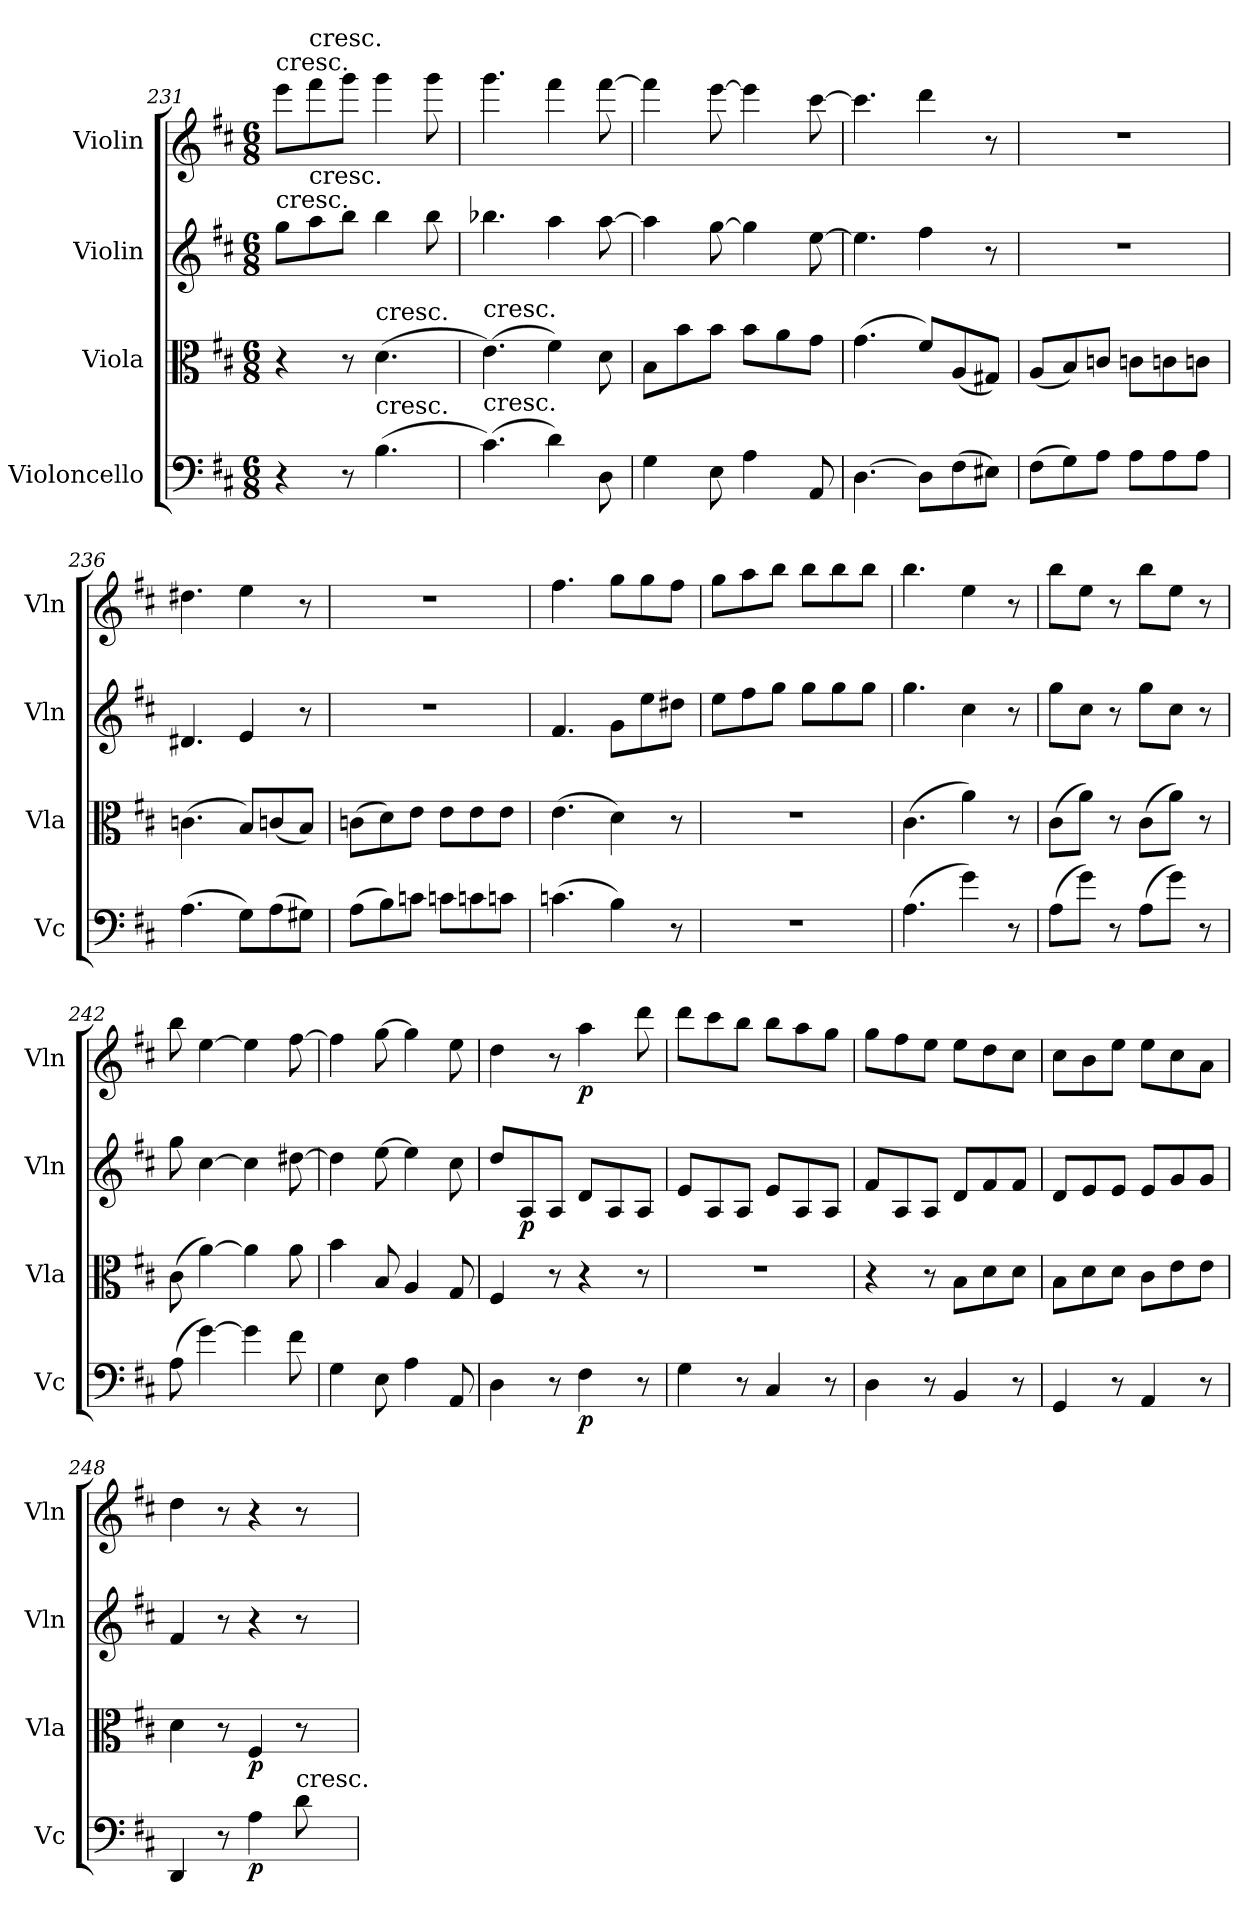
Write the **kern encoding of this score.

**kern	**dynam	**kern	**dynam	**kern	**dynam	**kern	**dynam
*part4	*part4	*part3	*part3	*part2	*part2	*part1	*part1
*staff4	*staff4	*staff3	*staff3	*staff2	*staff2	*staff1	*staff1
*I"Violoncello	*	*I"Viola	*	*I"Violin	*	*I"Violin	*
*I'Vc	*	*I'Vla	*	*I'Vln	*	*I'Vln	*
*clefF4	*	*clefC3	*	*clefG2	*	*clefG2	*
*k[f#c#]	*	*k[f#c#]	*	*k[f#c#]	*	*k[f#c#]	*
*D:	*	*D:	*	*D:	*	*D:	*
*M6/8	*	*M6/8	*	*M6/8	*	*M6/8	*
=231	=231	=231	=231	=231	=231	=231	=231
!	!	!	!	!	!	!LO:TX:t=cresc.	!
!	!	!	!	!LO:TX:t=cresc.	!	!	!
4r	.	4r	.	8gg\L	.	8eee\L	.
!	!	!	!	!	!	!LO:TX:t=cresc.	!
!	!	!	!	!LO:TX:t=cresc.	!	!	!
.	.	.	.	8aa\	.	8fff#\	.
8r	.	8r	.	8bb\J	.	8ggg\J	.
!	!	!LO:TX:t=cresc.	!	!	!	!	!
!LO:TX:t=cresc.	!	!	!	!	!	!	!
(4.B\	.	(4.d\	.	4bb\	.	4ggg\	.
.	.	.	.	8bb\	.	8ggg\	.
=232	=232	=232	=232	=232	=232	=232	=232
!	!	!LO:TX:t=cresc.	!	!	!	!	!
!LO:TX:t=cresc.	!	!	!	!	!	!	!
(4.c#\)	.	(4.e\)	.	4.bb-X\	.	4.ggg\	.
4d\)	.	4f#\)	.	4aa\	.	4fff#\	.
8D\	.	8d\	.	[8aa\	.	[8fff#\	.
=233	=233	=233	=233	=233	=233	=233	=233
4G\	.	8B\L	.	4aa\]	.	4fff#\]	.
.	.	8b\	.	.	.	.	.
8E\	.	8b\J	.	[8gg\	.	[8eee\	.
4A\	.	8b\L	.	4gg\]	.	4eee\]	.
.	.	8a\	.	.	.	.	.
8AA/	.	8g\J	.	[8ee\	.	[8ccc#\	.
=234	=234	=234	=234	=234	=234	=234	=234
[4.D\	.	(4.g\	.	4.ee\]	.	4.ccc#\]	.
8D\L]	.	8f#/L)	.	4ff#\	.	4ddd\	.
(8F#\	.	(8A/	.	.	.	.	.
8E#X\J)	.	8G#X/J)	.	8r	.	8r	.
=235	=235	=235	=235	=235	=235	=235	=235
(8F#\L	.	(8A/L	.	2.r	.	2.r	.
8G\)	.	8B/)	.	.	.	.	.
8A\J	.	8cn/J	.	.	.	.	.
8A\L	.	8cn\L	.	.	.	.	.
8A\	.	8cn\	.	.	.	.	.
8A\J	.	8cn\J	.	.	.	.	.
=236	=236	=236	=236	=236	=236	=236	=236
(4.A\	.	(4.cn\	.	4.d#X/	.	4.dd#X\	.
8G\L)	.	8B/L)	.	4e/	.	4ee\	.
(8A\	.	(8cn/	.	.	.	.	.
8G#X\J)	.	8B/J)	.	8r	.	8r	.
=237	=237	=237	=237	=237	=237	=237	=237
(8A\L	.	(8cn\L	.	2.r	.	2.r	.
8B\)	.	8d\)	.	.	.	.	.
8cn\J	.	8e\J	.	.	.	.	.
8cn\L	.	8e\L	.	.	.	.	.
8cn\	.	8e\	.	.	.	.	.
8cn\J	.	8e\J	.	.	.	.	.
=238	=238	=238	=238	=238	=238	=238	=238
(4.cn\	.	(4.e\	.	4.f#/	.	4.ff#\	.
4B\)	.	4d\)	.	8g\L	.	8gg\L	.
.	.	.	.	8ee\	.	8gg\	.
8r	.	8r	.	8dd#X\J	.	8ff#\J	.
=239	=239	=239	=239	=239	=239	=239	=239
2.r	.	2.r	.	8ee\L	.	8gg\L	.
.	.	.	.	8ff#\	.	8aa\	.
.	.	.	.	8gg\J	.	8bb\J	.
.	.	.	.	8gg\L	.	8bb\L	.
.	.	.	.	8gg\	.	8bb\	.
.	.	.	.	8gg\J	.	8bb\J	.
=240	=240	=240	=240	=240	=240	=240	=240
(4.A\	.	(4.c#\	.	4.gg\	.	4.bb\	.
4g\)	.	4a\)	.	4cc#\	.	4ee\	.
8r	.	8r	.	8r	.	8r	.
=241	=241	=241	=241	=241	=241	=241	=241
(8A\L	.	(8c#\L	.	8gg\L	.	8bb\L	.
8g\J)	.	8a\J)	.	8cc#\J	.	8ee\J	.
8r	.	8r	.	8r	.	8r	.
(8A\L	.	(8c#\L	.	8gg\L	.	8bb\L	.
8g\J)	.	8a\J)	.	8cc#\J	.	8ee\J	.
8r	.	8r	.	8r	.	8r	.
=242	=242	=242	=242	=242	=242	=242	=242
(8A\	.	(8c#\	.	8gg\	.	8bb\	.
[4g\)	.	[4a\)	.	[4cc#\	.	[4ee\	.
4g\]	.	4a\]	.	4cc#\]	.	4ee\]	.
8f#\	.	8a\	.	[8dd#X\	.	[8ff#\	.
=243	=243	=243	=243	=243	=243	=243	=243
4G\	.	4b\	.	4dd#\]	.	4ff#\]	.
8E\	.	8B/	.	[8ee\	.	[8gg\	.
4A\	.	4A/	.	4ee\]	.	4gg\]	.
8AA/	.	8G/	.	8cc#\	.	8ee\	.
=244	=244	=244	=244	=244	=244	=244	=244
4D\	.	4F#/	.	8dd/L	.	4dd\	.
.	.	.	.	8A/	p	.	.
8r	.	8r	.	8A/J	.	8r	.
4F#\	p	4r	.	8d/L	.	4aa\	p
.	.	.	.	8A/	.	.	.
8r	.	8r	.	8A/J	.	8ddd\	.
=245	=245	=245	=245	=245	=245	=245	=245
4G\	.	2.r	.	8e/L	.	8ddd\L	.
.	.	.	.	8A/	.	8ccc#\	.
8r	.	.	.	8A/J	.	8bb\J	.
4C#/	.	.	.	8e/L	.	8bb\L	.
.	.	.	.	8A/	.	8aa\	.
8r	.	.	.	8A/J	.	8gg\J	.
=246	=246	=246	=246	=246	=246	=246	=246
4D\	.	4r	.	8f#/L	.	8gg\L	.
.	.	.	.	8A/	.	8ff#\	.
8r	.	8r	.	8A/J	.	8ee\J	.
4BB/	.	8B\L	.	8d/L	.	8ee\L	.
.	.	8d\	.	8f#/	.	8dd\	.
8r	.	8d\J	.	8f#/J	.	8cc#\J	.
=247	=247	=247	=247	=247	=247	=247	=247
4GG/	.	8B\L	.	8d/L	.	8cc#\L	.
.	.	8d\	.	8e/	.	8b\	.
8r	.	8d\J	.	8e/J	.	8ee\J	.
4AA/	.	8c#\L	.	8e/L	.	8ee\L	.
.	.	8e\	.	8g/	.	8cc#\	.
8r	.	8e\J	.	8g/J	.	8a\J	.
=248	=248	=248	=248	=248	=248	=248	=248
4DD/	.	4d\	.	4f#/	.	4dd\	.
8r	.	8r	.	8r	.	8r	.
4A\	p	4F#/	p	4r	.	4r	.
!LO:TX:t=cresc.	!	!	!	!	!	!	!
8d\	.	8r	.	8r	.	8r	.
=	=	=	=	=	=	=	=
*-	*-	*-	*-	*-	*-	*-	*-
